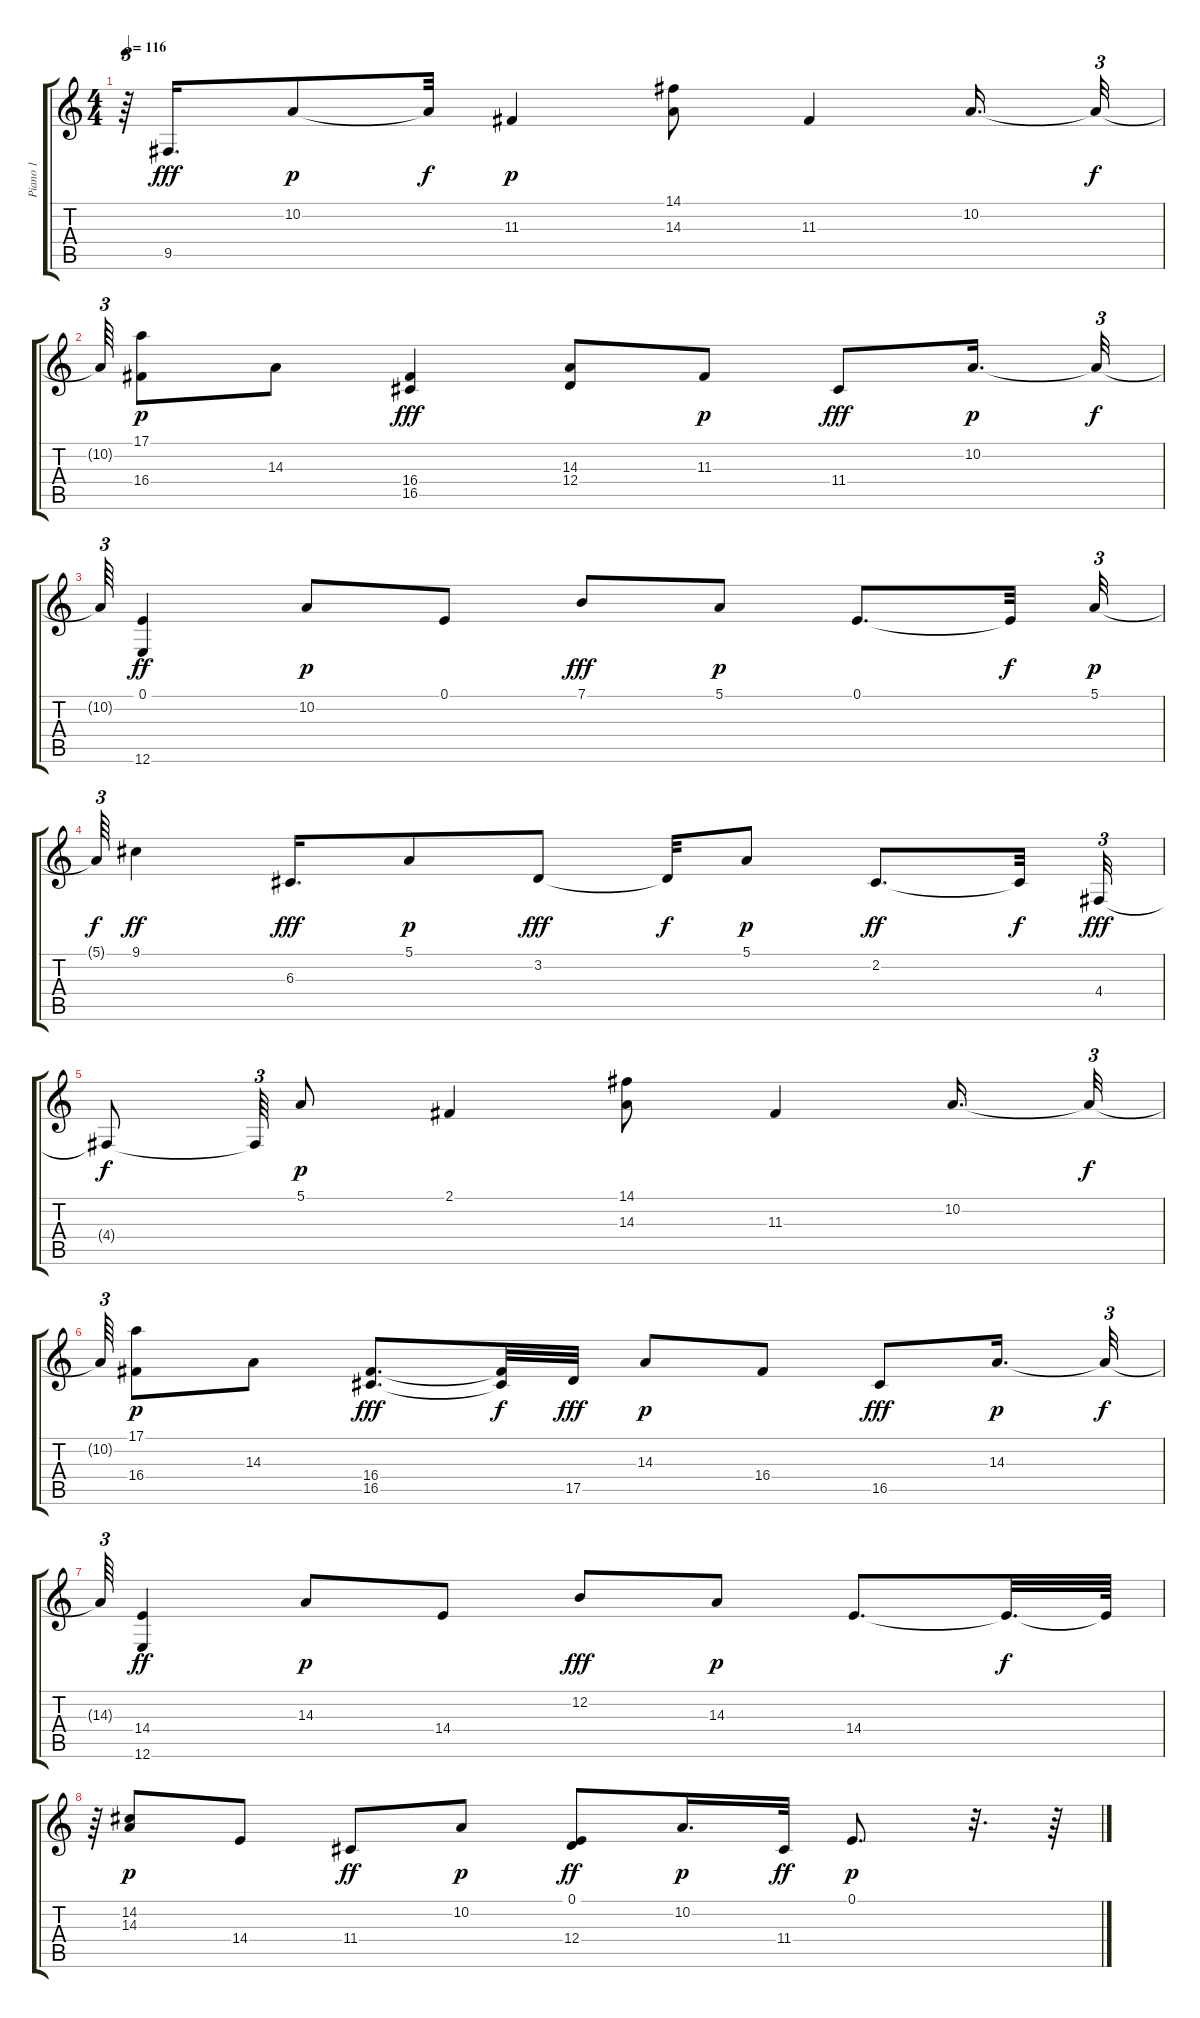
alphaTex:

\track ("Piano 1 " "Piano 1 ") {instrument acousticgrandpiano}
\staff {score tabs}
\tuning (E4 B3 G3 D3 A2 E2) {hide}
\ts (4 4)
\tempo 116
\clef g2
\ks c
r.64{tu (3 2) dy f} 9.5.16{d dy fff} 10.2.8{dy p} 10.2{t}.32{dy f} 11.3.4{dy p} (14.1 14.3).8 11.3.4 10.2.16{d} 10.2{t}.32{tu (3 2) dy f} |
10.2{t}.64{tu (3 2)} (17.1 16.4).8{dy p} 14.3.8 (16.4 16.5).4{dy fff} (14.3 12.4).8 11.3.8{dy p} 11.4.8{dy fff} 10.2.16{d dy p} 10.2{t}.32{tu (3 2) dy f} |
10.2{t}.64{tu (3 2)} (0.1 12.6).4{dy ff} 10.2.8{dy p} 0.1.8 7.1.8{dy fff} 5.1.8{dy p} 0.1.8{d} 0.1{t}.32{dy f} 5.1.32{tu (3 2) dy p} |
5.1{t}.64{tu (3 2) dy f} 9.1.4{dy ff} 6.3.16{d dy fff} 5.1.8{dy p} 3.2.8{dy fff} 3.2{t}.32{dy f} 5.1.8{dy p} 2.2.8{d dy ff} 2.2{t}.32{dy f} 4.4.32{tu (3 2) dy fff} |
4.4{t}.8{dy f} 4.4{t}.64{tu (3 2)} 5.1.8{dy p} 2.1.4 (14.1 14.3).8 11.3.4 10.2.16{d} 10.2{t}.32{tu (3 2) dy f} |
10.2{t}.64{tu (3 2)} (17.1 16.4).8{dy p} 14.3.8 (16.4 16.5).8{d dy fff} (16.4{t} 16.5{t}).32{dy f} 17.5.32{dy fff} 14.3.8{dy p} 16.4.8 16.5.8{dy fff} 14.3.16{d dy p} 14.3{t}.32{tu (3 2) dy f} |
14.3{t}.64{tu (3 2)} (14.4 12.6).4{dy ff} 14.3.8{dy p} 14.4.8 12.2.8{dy fff} 14.3.8{dy p} 14.4.8{d} 14.4{t}.32{d dy f} 14.4{t}.64 |
r.64{tu (3 2)} (14.2 14.3).8{dy p} 14.4.8 11.4.8{dy ff} 10.2.8{dy p} (0.1 12.4).8{dy ff} 10.2.16{d dy p} 11.4.32{dy ff} 0.1.8{d dy p} r.32{d} r.64
